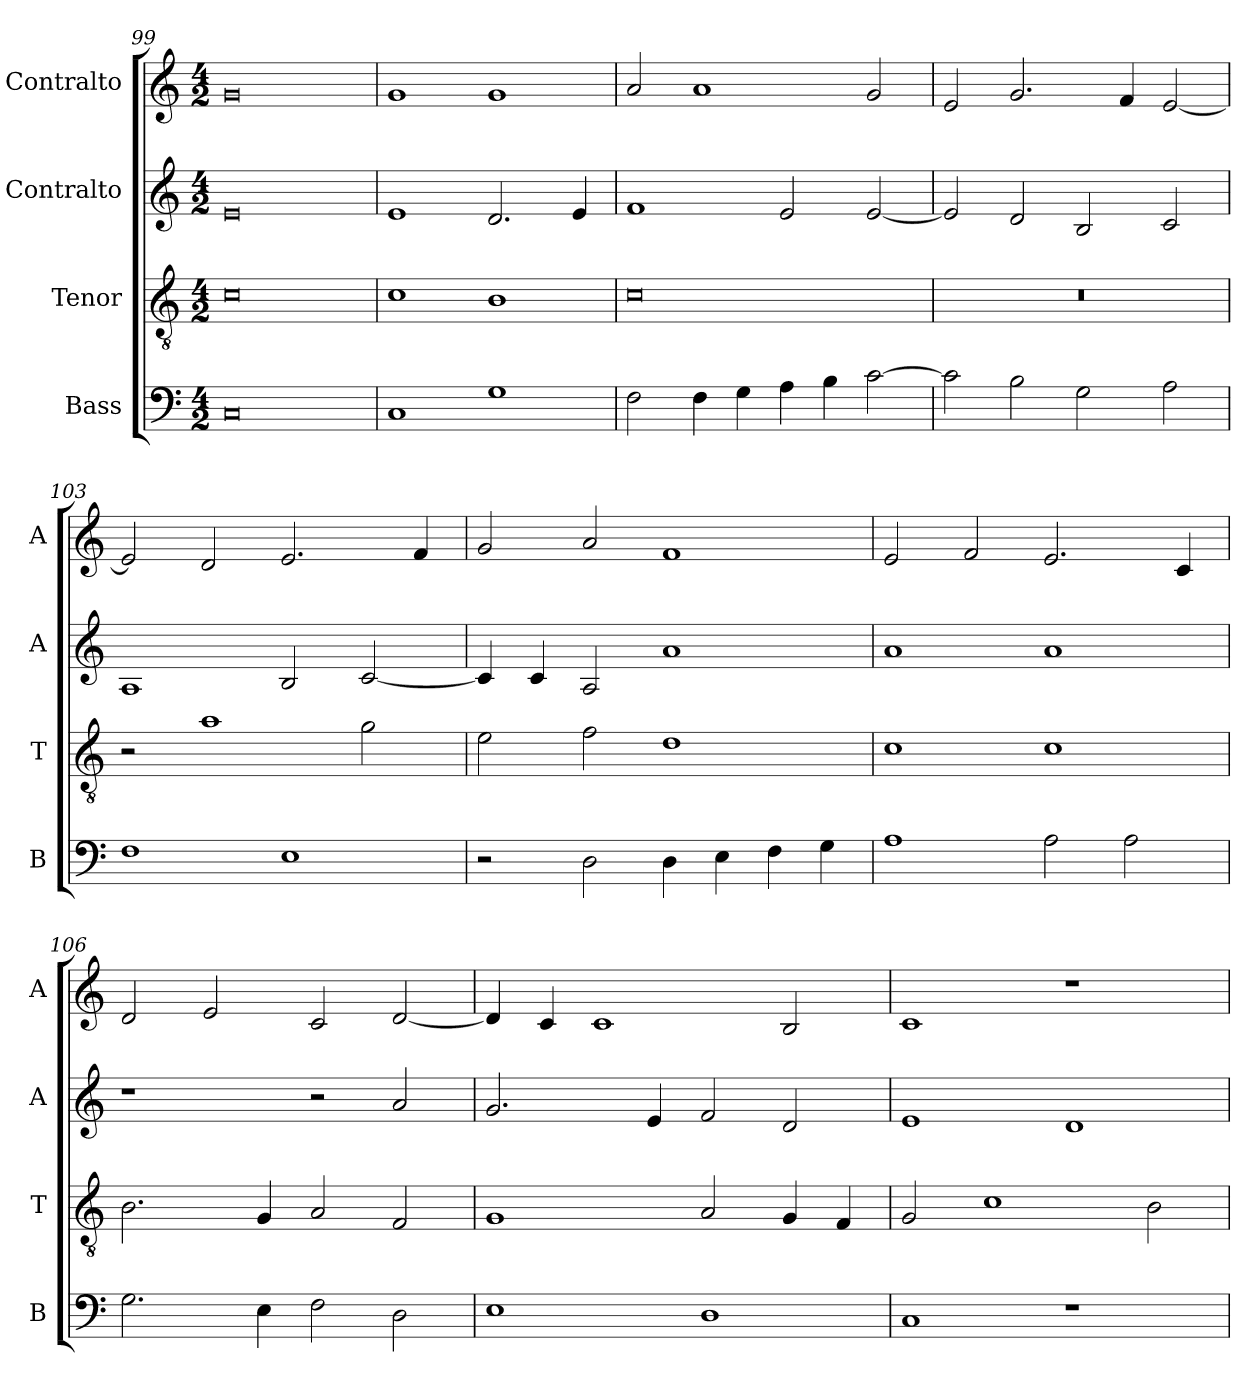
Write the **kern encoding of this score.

**kern	**kern	**kern	**kern
*part4	*part3	*part2	*part1
*staff4	*staff3	*staff2	*staff1
*I"Bass	*I"Tenor	*I"Contralto	*I"Contralto
*I'B	*I'T	*I'A	*I'A
*clefF4	*clefGv2	*clefG2	*clefG2
*k[]	*k[]	*k[]	*k[]
*G:mix	*G:mix	*G:mix	*G:mix
*M4/2	*M4/2	*M4/2	*M4/2
=99	=99	=99	=99
0C	0c	0e	0g
=100	=100	=100	=100
1C	1c	1e	1g
1G	1B	2.d	1g
.	.	4e	.
=101	=101	=101	=101
2F	0c	1f	2a
4F	.	.	1a
4G	.	.	.
4A	.	2e	.
4B	.	.	.
[2c	.	[2e	2g
=102	=102	=102	=102
2c]	0r	2e]	2e
2B	.	2d	2.g
2G	.	2B	.
.	.	.	4f
2A	.	2c	[2e
=103	=103	=103	=103
1F	2r	1A	2e]
.	1a	.	2d
1E	.	2B	2.e
.	2g	[2c	.
.	.	.	4f
=104	=104	=104	=104
2r	2e	4c]	2g
.	.	4c	.
2D	2f	2A	2a
4D	1d	1a	1f
4E	.	.	.
4F	.	.	.
4G	.	.	.
=105	=105	=105	=105
1A	1c	1a	2e
.	.	.	2f
2A	1c	1a	2.e
2A	.	.	.
.	.	.	4c
=106	=106	=106	=106
2.G	2.B	1r	2d
.	.	.	2e
4E	4G	.	.
2F	2A	2r	2c
2D	2F	2a	[2d
=107	=107	=107	=107
1E	1G	2.g	4d]
.	.	.	4c
.	.	.	1c
.	.	4e	.
1D	2A	2f	.
.	4G	2d	2B
.	4F	.	.
=108	=108	=108	=108
1C	2G	1e	1c
.	1c	.	.
1r	.	1d	1r
.	2B	.	.
=	=	=	=
*-	*-	*-	*-
